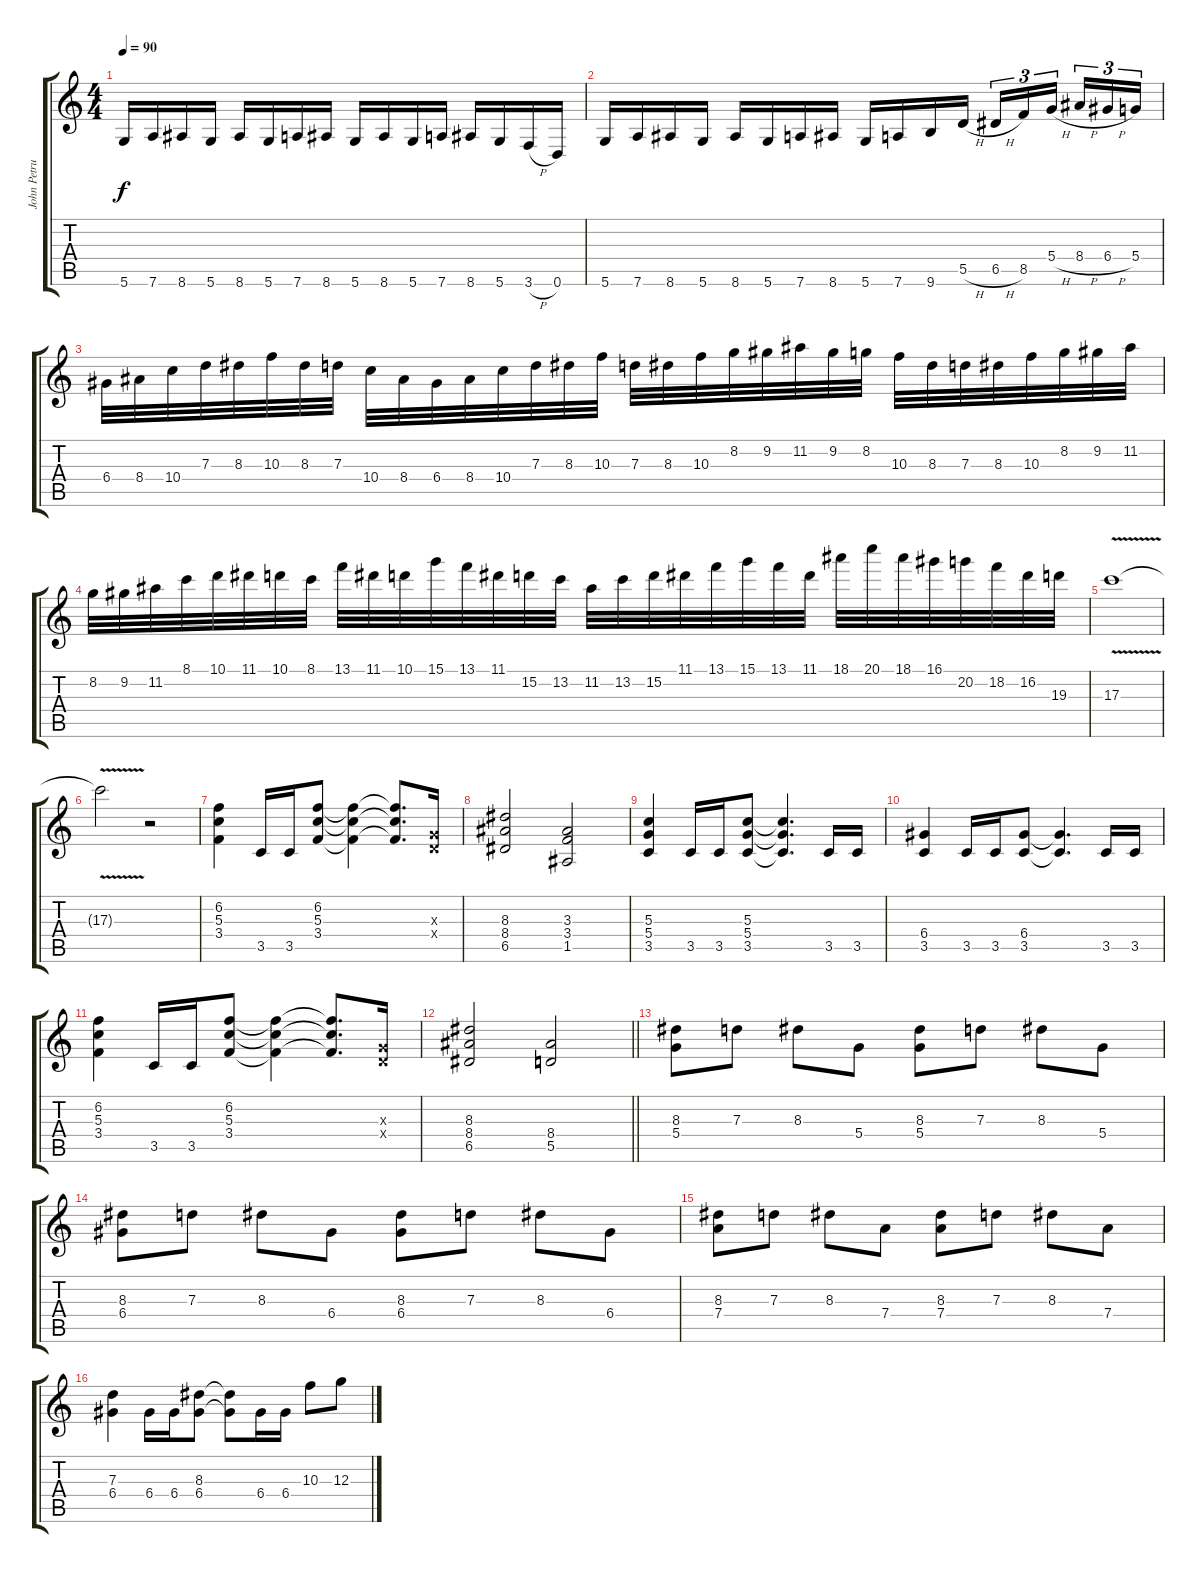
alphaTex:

\track ("John Petrucci" "John Petru") {instrument acousticguitarsteel}
\staff {score tabs}
\tuning (E4 B3 G3 D3 A2 D2) {hide}
\ts (4 4)
\tempo 90
\clef g2
\ks c
5.6.16{dy f} 7.6.16 8.6.16 5.6.16 8.6.16 5.6.16 7.6.16 8.6.16 5.6.16 8.6.16 5.6.16 7.6.16 8.6.16 5.6.16 3.6{h}.16 0.6.16 |
5.6.16 7.6.16 8.6.16 5.6.16 8.6.16 5.6.16 7.6.16 8.6.16 5.6.16 7.6.16 9.6.16 5.5{h}.16 6.5{h}.16{tu (3 2)} 8.5.16{tu (3 2)} 5.4{h}.16{tu (3 2) beam splitsecondary} 8.4{h}.16{tu (3 2)} 6.4{h}.16{tu (3 2)} 5.4.16{tu (3 2)} |
6.4.32 8.4.32 10.4.32 7.3.32 8.3.32 10.3.32 8.3.32 7.3.32 10.4.32 8.4.32 6.4.32 8.4.32 10.4.32 7.3.32 8.3.32 10.3.32 7.3.32 8.3.32 10.3.32 8.2.32 9.2.32 11.2.32 9.2.32 8.2.32 10.3.32 8.3.32 7.3.32 8.3.32 10.3.32 8.2.32 9.2.32 11.2.32 |
8.2.32 9.2.32 11.2.32 8.1.32 10.1.32 11.1.32 10.1.32 8.1.32 13.1.32 11.1.32 10.1.32 15.1.32 13.1.32 11.1.32 15.2.32 13.2.32 11.2.32 13.2.32 15.2.32 11.1.32 13.1.32 15.1.32 13.1.32 11.1.32 18.1.32 20.1.32 18.1.32 16.1.32 20.2.32 18.2.32 16.2.32 19.3.32 |
17.3{v}.1 |
17.3{t}.2 r.2 |
(6.2 5.3 3.4).4 3.5.16 3.5.16 (6.2 5.3 3.4).8 (6.2{t} 5.3{t} 3.4{t}).4 (6.2{t} 5.3{t} 3.4{t}).8{d} (0.3{x} 0.4{x}).16 |
(8.3 8.4 6.5).2 (3.3 3.4 1.5).2 |
(5.3 5.4 3.5).4 3.5.16 3.5.16 (5.3 5.4 3.5).8 (5.3{t} 5.4{t} 3.5{t}).4{d} 3.5.16 3.5.16 |
(6.4 3.5).4 3.5.16 3.5.16 (6.4 3.5).8 (6.4{t} 3.5{t}).4{d} 3.5.16 3.5.16 |
(6.2 5.3 3.4).4 3.5.16 3.5.16 (6.2 5.3 3.4).8 (6.2{t} 5.3{t} 3.4{t}).4 (6.2{t} 5.3{t} 3.4{t}).8{d} (0.3{x} 0.4{x}).16 |
\barLineRight lightlight
(8.3 8.4 6.5).2 (8.4 5.5).2 |
(8.3 5.4).8 7.3.8 8.3.8 5.4.8 (8.3 5.4).8 7.3.8 8.3.8 5.4.8 |
(8.3 6.4).8 7.3.8 8.3.8 6.4.8 (8.3 6.4).8 7.3.8 8.3.8 6.4.8 |
(8.3 7.4).8 7.3.8 8.3.8 7.4.8 (8.3 7.4).8 7.3.8 8.3.8 7.4.8 |
(7.3 6.4).4 6.4.16 6.4.16 (8.3 6.4).8 (8.3{t} 6.4{t}).8 6.4.16 6.4.16 10.3.8 12.3.8
